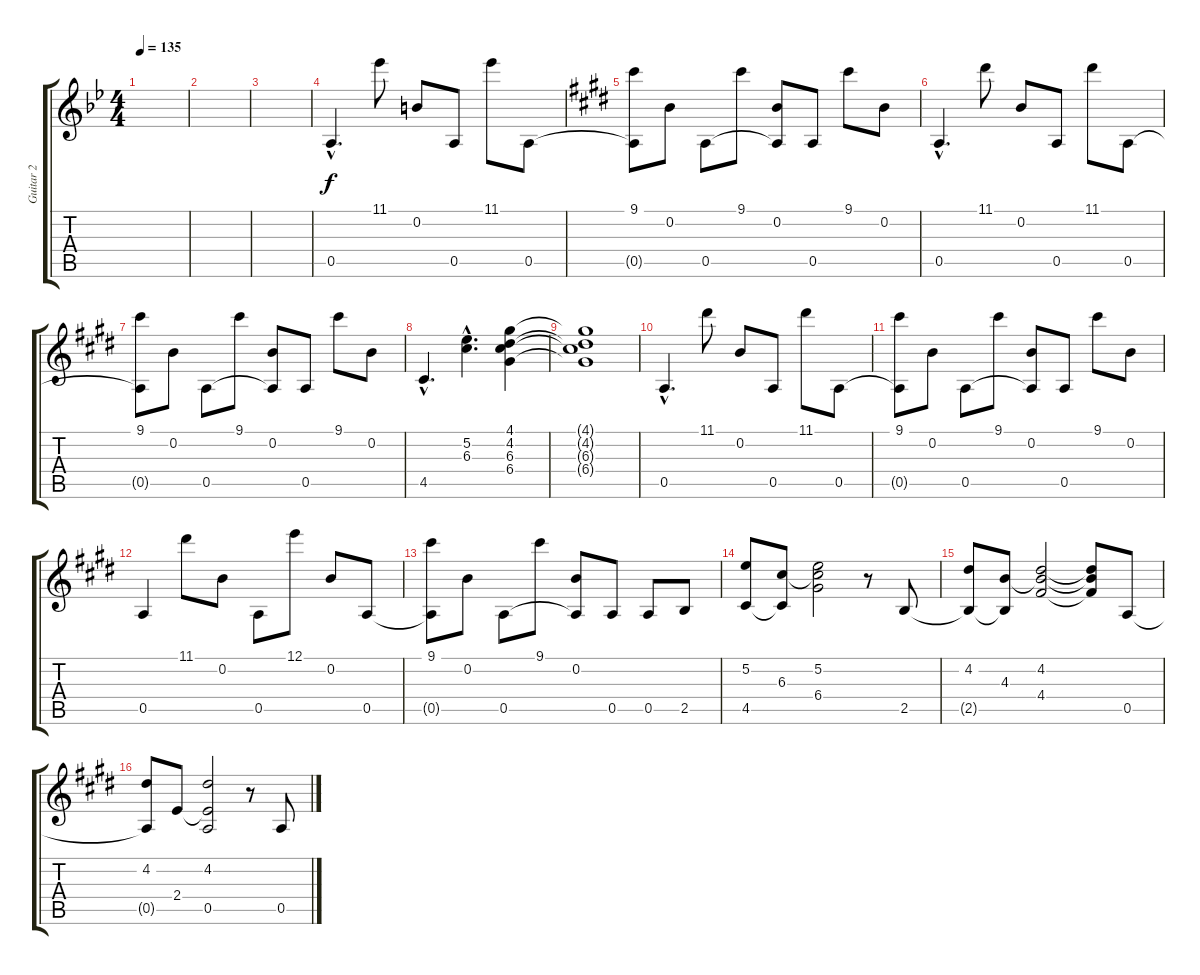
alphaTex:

\track ("Guitar 2" "Guitar 2") {instrument acousticguitarsteel}
\staff {score tabs}
\tuning (E4 B3 G3 D3 A2 E2) {hide}
\ts (4 4)
\tempo 135
\clef g2
\ks bb
|
|
|
0.5{hac}.4{d instrument acousticguitarsteel} 11.1.8 0.2.8 0.5.8 11.1.8 0.5.8 |
\ks e
(9.1 0.5{t}).8 0.2.8 0.5.8 9.1.8 (0.2 0.5{t}).8 0.5.8 9.1.8 0.2.8 |
0.5{hac}.4{d} 11.1.8 0.2.8 0.5.8 11.1.8 0.5.8 |
(9.1 0.5{t}).8 0.2.8 0.5.8 9.1.8 (0.2 0.5{t}).8 0.5.8 9.1.8 0.2.8 |
4.5{hac}.4{d} (5.2{hac} 6.3{hac}).4{d} (4.1 4.2 6.3 6.4).4 |
(4.1{t} 4.2{t} 6.3{t} 6.4{t}).1 |
0.5{hac}.4{d} 11.1.8 0.2.8 0.5.8 11.1.8 0.5.8 |
(9.1 0.5{t}).8 0.2.8 0.5.8 9.1.8 (0.2 0.5{t}).8 0.5.8 9.1.8 0.2.8 |
0.5.4 11.1.8 0.2.8 0.5.8 12.1.8 0.2.8 0.5.8 |
(9.1 0.5{t}).8 0.2.8 0.5.8 9.1.8 (0.2 0.5{t}).8 0.5.8 0.5.8 2.5.8 |
(5.2 4.5).8 (6.3 4.5{t}).8 (5.2 6.3{t} 6.4).2 r.8 2.5.8 |
(4.2 2.5{t}).8 (4.3 2.5{t}).8 (4.2 4.3{t} 4.4).2 (4.2{t} 4.3{t} 4.4{t}).8 0.5.8 |
(4.2 0.5{t}).8 2.4.8 (4.2 2.4{t} 0.5).2 r.8 0.5.8
